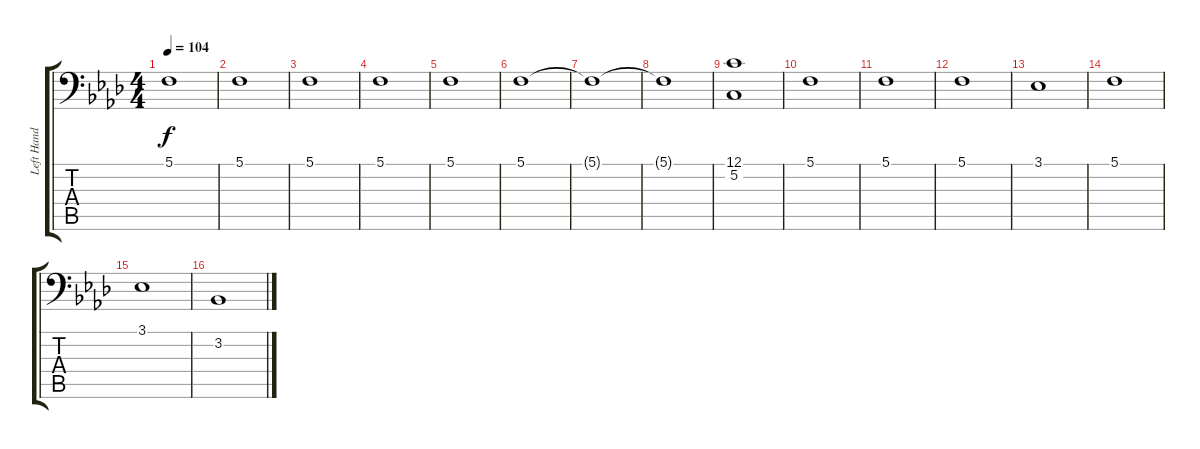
\track ("Left Hand" "Left Hand") {instrument electricpiano2}
\staff {score tabs}
\tuning (C3 G2 D2 A1 E1 B0) {hide}
\ts (4 4)
\tempo 104
\clef f4
\ks ab
5.1.1{dy f} |
5.1.1 |
5.1.1 |
5.1.1 |
5.1.1 |
5.1.1 |
5.1{t}.1 |
5.1{t}.1 |
(12.1 5.2).1 |
5.1.1 |
5.1.1 |
5.1.1 |
3.1.1 |
5.1.1 |
3.1.1 |
3.2.1
